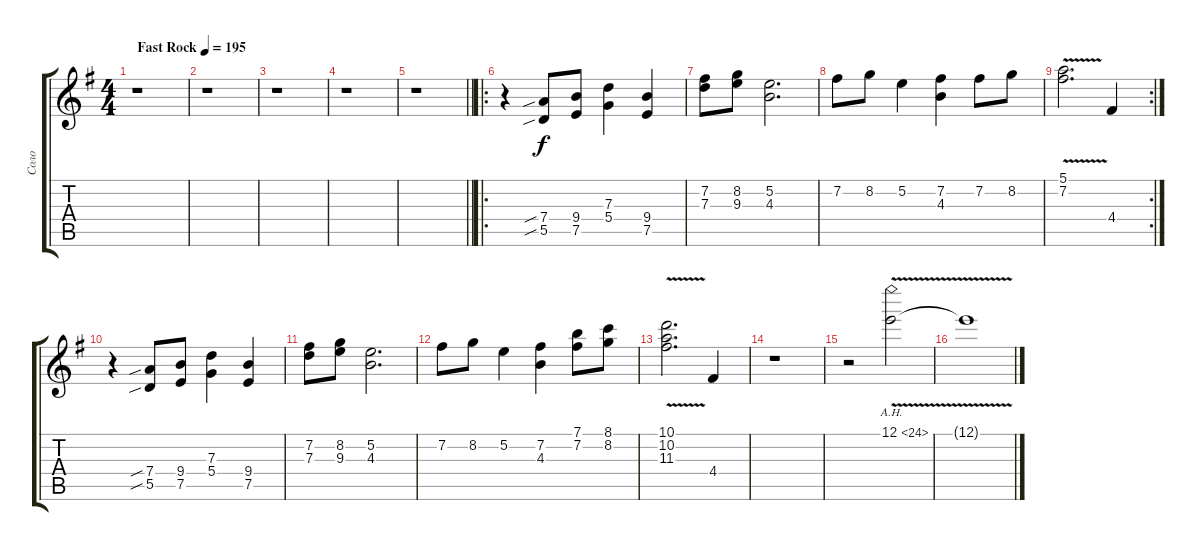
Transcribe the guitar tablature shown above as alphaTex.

\track ("Соло" "Соло") {instrument overdrivenguitar}
\staff {score tabs}
\tuning (E4 B3 G3 D3 A2 E2) {hide}
\ts (4 4)
\section ("" "")
\tempo (195 "Fast Rock")
\tempo 144
\tempo (195 "Fast Rock")
\clef g2
\ks eminor
r.1{dy f instrument overdrivenguitar} |
r.1 |
r.1 |
r.1 |
\barLineRight lightlight
r.1 |
\ro
\section ("" "")
r.4 (7.4{sib} 5.5{sib}).8 (9.4 7.5).8 (7.3 5.4).4 (9.4 7.5).4 |
(7.2 7.3).8 (8.2 9.3).8 (5.2 4.3).2{d} |
7.2.8 8.2.8 5.2.4 (7.2 4.3).4 7.2.8 8.2.8 |
\rc 2
(5.1{v} 7.2{v}).2{d} 4.4.4 |
r.4 (7.4{sib} 5.5{sib}).8 (9.4 7.5).8 (7.3 5.4).4 (9.4 7.5).4 |
(7.2 7.3).8 (8.2 9.3).8 (5.2 4.3).2{d} |
7.2.8 8.2.8 5.2.4 (7.2 4.3).4 (7.1 7.2).8 (8.1 8.2).8 |
(10.1{v} 10.2 11.3).2{d} 4.4.4 |
r.1 |
r.2 12.1{ah 12 v}.2 |
12.1{t}.1
